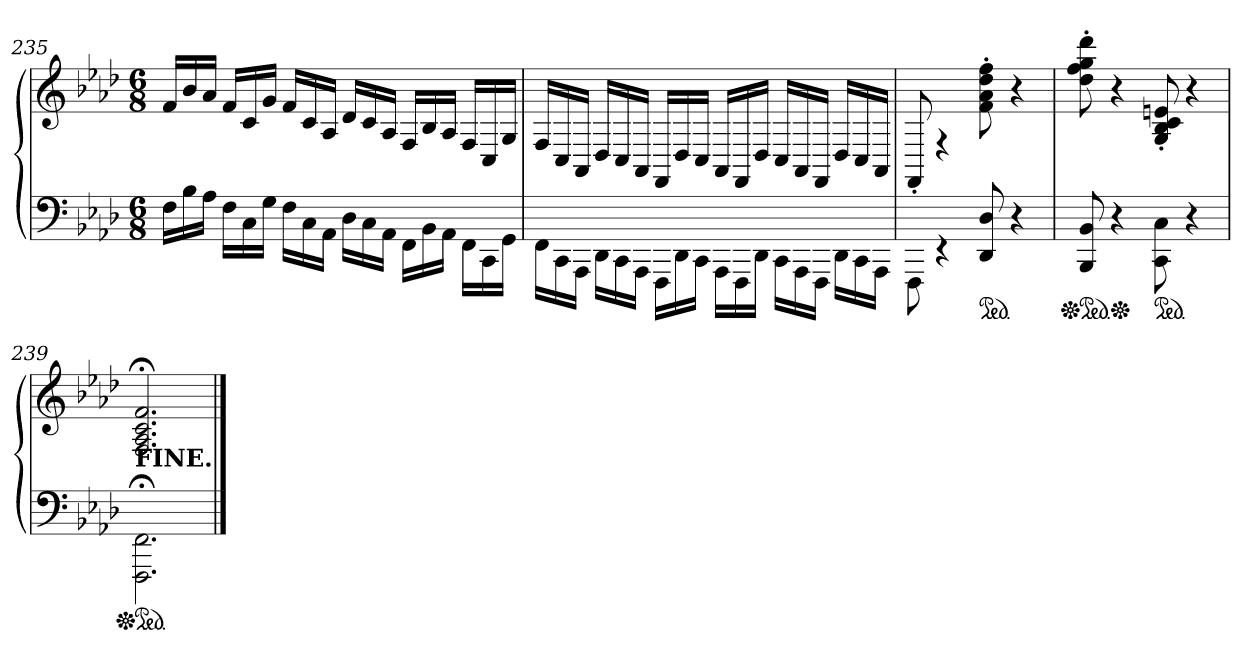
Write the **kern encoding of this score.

**kern	**kern
*part1	*part1
*staff2	*staff1
*clefF4	*clefG2
*k[b-e-a-d-]	*k[b-e-a-d-]
*M6/8	*M6/8
*Xtuplet	*Xtuplet
=235	=235
24FLL	24fLL
24B-	24b-
24A-JJ	24a-JJ
24FLL	24fLL
24C	24c
24GJJ	24gJJ
24F\LL	24fLL
24C	24c
24AA-JJ	24A-JJ
24D-\LL	24d-/LL
24C\	24c/
24AA-\JJ	24A-/JJ
24FF\LL	24F/LL
24BB-\	24B-/
24AA-\JJ	24A-/JJ
24FF\LL	24F/LL
24CC\	24C/
24GG\JJ	24G/JJ
=236	=236
24FF\LL	24F/LL
24CC\	24C/
24AAA-\JJ	24AA-/JJ
24DD-\LL	24D-/LL
24CC\	24C/
24AAA-\JJ	24AA-/JJ
24FFF\LL	24FF/LL
24DD-\	24D-/
24CC\JJ	24C/JJ
24AAA-\LL	24AA-/LL
24FFF\	24FF/
24DD-\JJ	24D-/JJ
24CC\LL	24C/LL
24AAA-\	24AA-/
24FFF\JJ	24FF/JJ
24DD-\LL	24D-/LL
24CC\	24C/
24AAA-\JJ	24AA-/JJ
=237	=237
8FFF\	8FF'>/
4rEE	4rF
*ped	*
8DD- 8D-	8f'> 8a-'> 8dd-'> 8ff'>
4r	4r
=238	=238
*Xped	*
*ped	*
8BBB- 8BB-	8dd-'> 8ff'> 8gg'> 8ddd-'>
*Xped	*
4r	4r
*ped	*
8CC\ 8C\	8G'>/ 8B-'>/ 8c'>/ 8en'>/
4r	4r
=239	=239
*Xped	*
*ped	*
2.FFF;\ 2.FF;\	2.F;</ 2.A-;</ 2.c;</ 2.f;</
!LO:TX:a:B:t=FINE.	!
==	==
*-	*-
